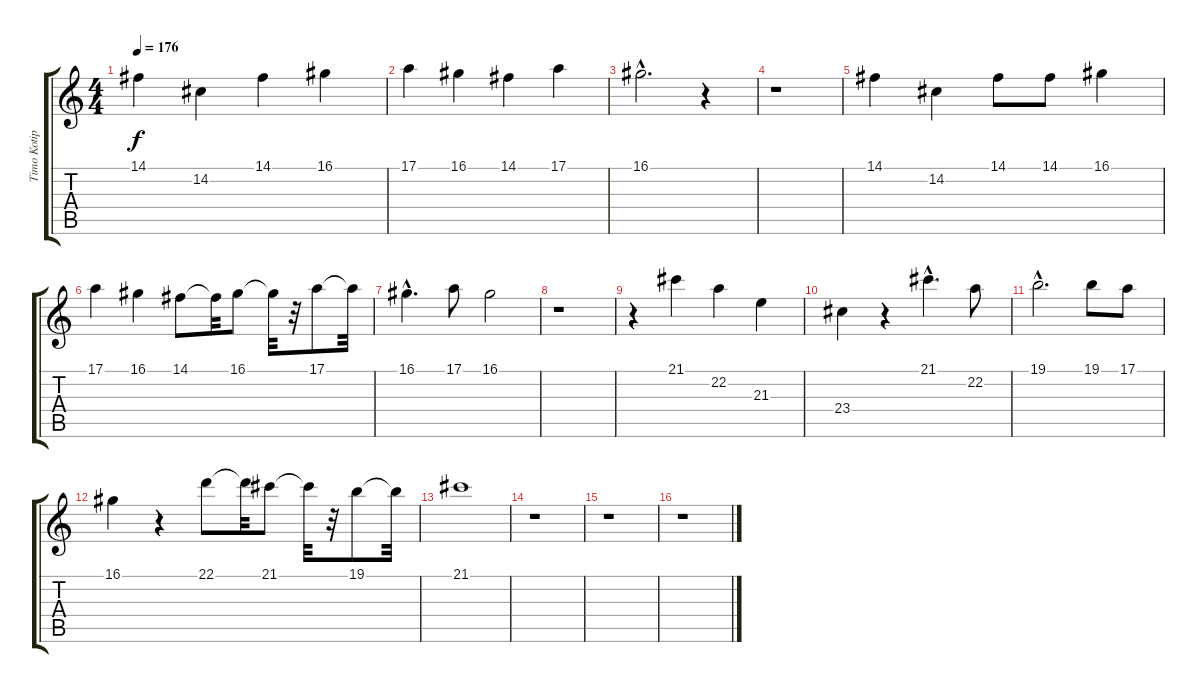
\track ("Timo Kotipelto" "Timo Kotip") {instrument lead3calliope}
\staff {score tabs}
\tuning (E4 B3 G3 D3 A2 E2) {hide}
\ts (4 4)
\tempo 176
\clef g2
\ks c
14.1.4{dy f} 14.2.4 14.1.4 16.1.4 |
17.1.4 16.1.4 14.1.4 17.1.4 |
16.1{hac}.2{d} r.4 |
r.1 |
14.1.4 14.2.4 14.1.8 14.1.8 16.1.4 |
17.1.4 16.1.4 14.1.8 14.1{t}.32 16.1.8 16.1{t}.32 r.32 17.1.8 17.1{t}.32 |
16.1{hac}.4{d} 17.1.8 16.1.2 |
r.1 |
r.4 21.1.4 22.2.4 21.3.4 |
23.4.4 r.4 21.1{hac}.4{d} 22.2.8 |
19.1{hac}.2{d} 19.1.8 17.1.8 |
16.1.4 r.4 22.1.8 22.1{t}.32 21.1.8 21.1{t}.32 r.32 19.1.8 19.1{t}.32 |
21.1.1 |
r.1 |
r.1 |
r.1
